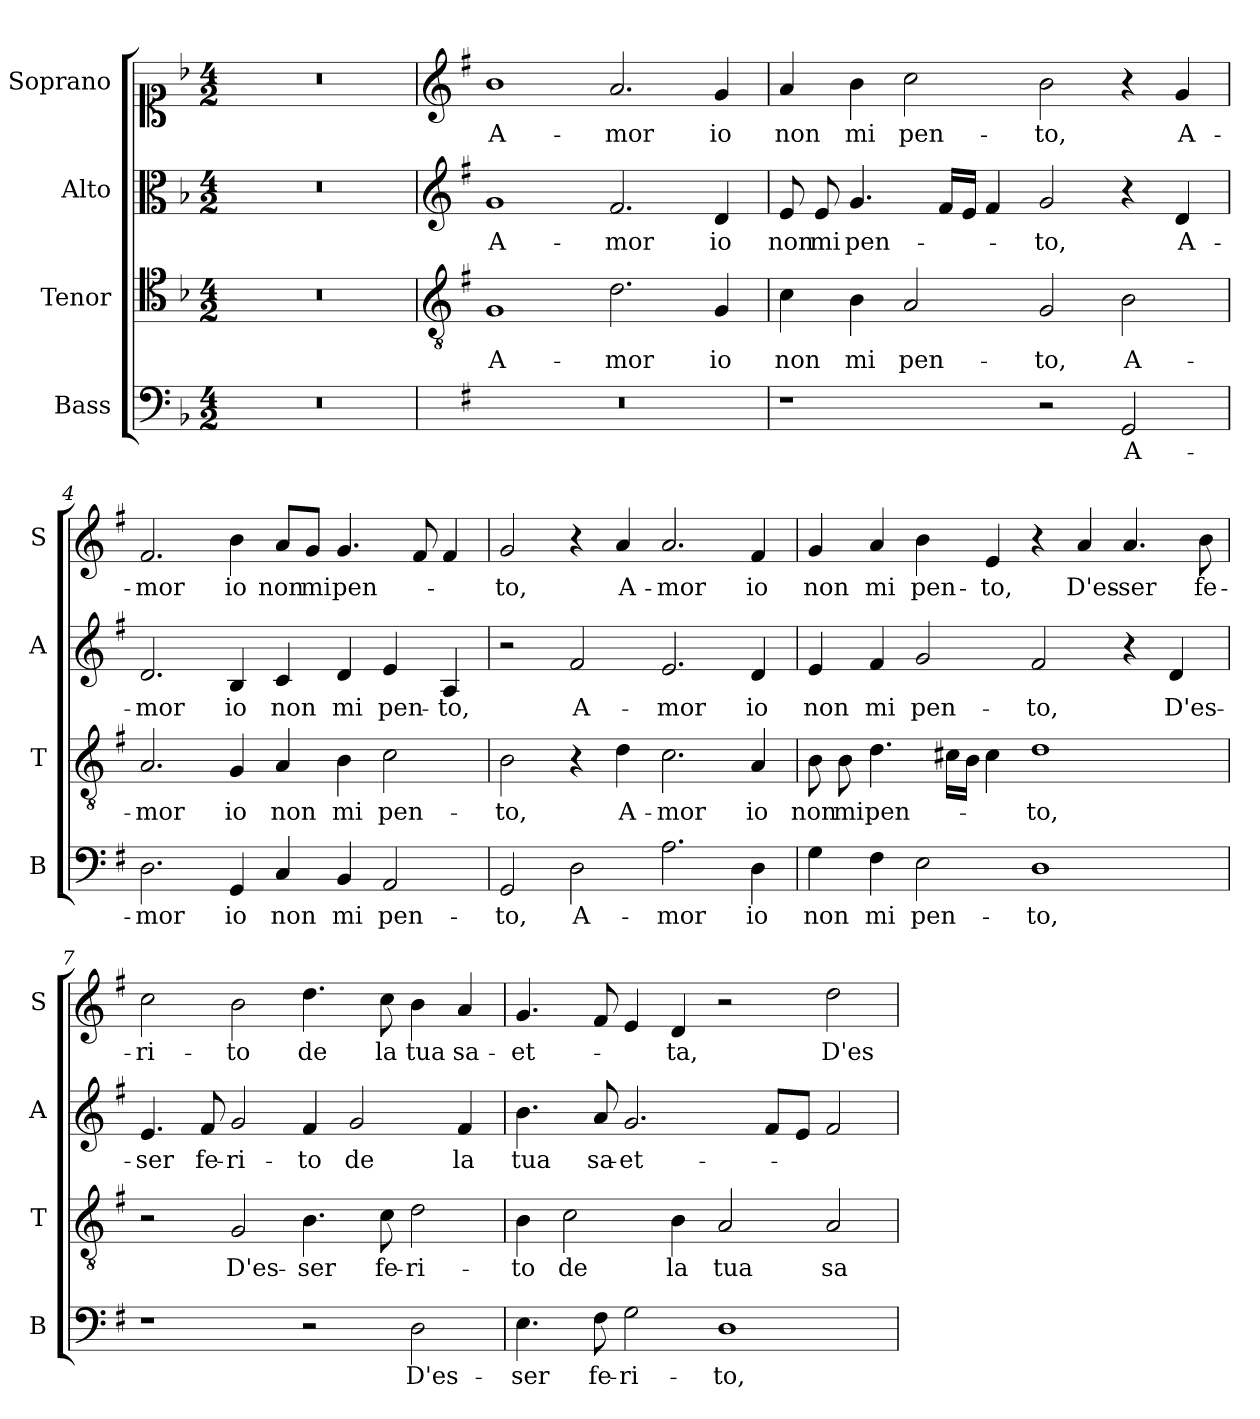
**kern	**text	**kern	**text	**kern	**text	**kern	**text
*part4	*part4	*part3	*part3	*part2	*part2	*part1	*part1
*staff4	*staff4	*staff3	*staff3	*staff2	*staff2	*staff1	*staff1
*I"Bass	*	*I"Tenor	*	*I"Alto	*	*I"Soprano	*
*I'B	*	*I'T	*	*I'A	*	*I'S	*
*clefF4	*	*clefC4	*	*clefC3	*	*clefC1	*
*k[b-]	*	*k[b-]	*	*k[b-]	*	*k[b-]	*
*F:	*	*F:	*	*F:	*	*F:	*
*M4/2	*	*M4/2	*	*M4/2	*	*M4/2	*
=1	=1	=1	=1	=1	=1	=1	=1
0r	.	0r	.	0r	.	0r	.
=2	=2	=2	=2	=2	=2	=2	=2
*	*	*clefGv2	*	*clefG2	*	*clefG2	*
*k[f#]	*	*k[f#]	*	*k[f#]	*	*k[f#]	*
*G:	*	*G:	*	*G:	*	*G:	*
!	!	!	!LO:LY:b	!	!LO:LY:b	!	!LO:LY:b
0r	.	1G	A-	1g	A-	1b	A-
!	!	!	!LO:LY:b	!	!LO:LY:b	!	!LO:LY:b
.	.	2.d\	-mor	2.f#/	-mor	2.a/	-mor
!	!	!	!LO:LY:b	!	!LO:LY:b	!	!LO:LY:b
.	.	4G/	io	4d/	io	4g/	io
=3	=3	=3	=3	=3	=3	=3	=3
!	!	!	!LO:LY:b	!	!LO:LY:b	!	!LO:LY:b
1r	.	4c\	non	8e/	non	4a/	non
!	!	!	!	!	!LO:LY:b	!	!
.	.	.	.	8e/	mi	.	.
!	!	!	!LO:LY:b	!	!LO:LY:b	!	!LO:LY:b
.	.	4B\	mi	4.g/	pen-	4b\	mi
!	!	!	!LO:LY:b	!	!	!	!LO:LY:b
.	.	2A/	pen-	.	.	2cc\	pen-
.	.	.	.	16f#/LL	.	.	.
.	.	.	.	16e/JJ	.	.	.
.	.	.	.	4f#/	.	.	.
!	!	!	!LO:LY:b	!	!LO:LY:b	!	!LO:LY:b
2r	.	2G/	-to,	2g/	-to,	2b\	-to,
!	!LO:LY:b	!	!LO:LY:b	!	!	!	!
2GG/	A-	2B\	A-	4r	.	4r	.
!	!	!	!	!	!LO:LY:b	!	!LO:LY:b
.	.	.	.	4d/	A-	4g/	A-
!!LO:LB:g=z
=4	=4	=4	=4	=4	=4	=4	=4
!	!LO:LY:b	!	!LO:LY:b	!	!LO:LY:b	!	!LO:LY:b
2.D\	-mor	2.A/	-mor	2.d/	-mor	2.f#/	-mor
!	!LO:LY:b	!	!LO:LY:b	!	!LO:LY:b	!	!LO:LY:b
4GG/	io	4G/	io	4B/	io	4b\	io
!	!LO:LY:b	!	!LO:LY:b	!	!LO:LY:b	!	!LO:LY:b
4C/	non	4A/	non	4c/	non	8a/L	non
!	!	!	!	!	!	!	!LO:LY:b
.	.	.	.	.	.	8g/J	mi
!	!LO:LY:b	!	!LO:LY:b	!	!LO:LY:b	!	!LO:LY:b
4BB/	mi	4B\	mi	4d/	mi	4.g/	pen-
!	!LO:LY:b	!	!LO:LY:b	!	!LO:LY:b	!	!
2AA/	pen-	2c\	pen-	4e/	pen-	.	.
.	.	.	.	.	.	8f#/	.
!	!	!	!	!	!LO:LY:b	!	!
.	.	.	.	4A/	-to,	4f#/	.
=5	=5	=5	=5	=5	=5	=5	=5
!	!LO:LY:b	!	!LO:LY:b	!	!	!	!LO:LY:b
2GG/	-to,	2B\	-to,	2r	.	2g/	-to,
!	!LO:LY:b	!	!	!	!LO:LY:b	!	!
2D\	A-	4r	.	2f#/	A-	4r	.
!	!	!	!LO:LY:b	!	!	!	!LO:LY:b
.	.	4d\	A-	.	.	4a/	A-
!	!LO:LY:b	!	!LO:LY:b	!	!LO:LY:b	!	!LO:LY:b
2.A\	-mor	2.c\	-mor	2.e/	-mor	2.a/	-mor
!	!LO:LY:b	!	!LO:LY:b	!	!LO:LY:b	!	!LO:LY:b
4D\	io	4A/	io	4d/	io	4f#/	io
=6	=6	=6	=6	=6	=6	=6	=6
!	!LO:LY:b	!	!LO:LY:b	!	!LO:LY:b	!	!LO:LY:b
4G\	non	8B\	non	4e/	non	4g/	non
!	!	!	!LO:LY:b	!	!	!	!
.	.	8B\	mi	.	.	.	.
!	!LO:LY:b	!	!LO:LY:b	!	!LO:LY:b	!	!LO:LY:b
4F#\	mi	4.d\	pen-	4f#/	mi	4a/	mi
!	!LO:LY:b	!	!	!	!LO:LY:b	!	!LO:LY:b
2E\	pen-	.	.	2g/	pen-	4b\	pen-
.	.	16c#X\LL	.	.	.	.	.
.	.	16B\JJ	.	.	.	.	.
!	!	!	!	!	!	!	!LO:LY:b
.	.	4c#\	.	.	.	4e/	-to,
!	!LO:LY:b	!	!LO:LY:b	!	!LO:LY:b	!	!
1D	-to,	1d	-to,	2f#/	-to,	4r	.
!	!	!	!	!	!	!	!LO:LY:b
.	.	.	.	.	.	4a/	D'es-
!	!	!	!	!	!	!	!LO:LY:b
.	.	.	.	4r	.	4.a/	-ser
!	!	!	!	!	!LO:LY:b	!	!
.	.	.	.	4d/	D'es-	.	.
!	!	!	!	!	!	!	!LO:LY:b
.	.	.	.	.	.	8b\	fe-
!!LO:PB:g=z
=7	=7	=7	=7	=7	=7	=7	=7
!	!	!	!	!	!LO:LY:b	!	!LO:LY:b
1r	.	2r	.	4.e/	-ser	2cc\	-ri-
!	!	!	!	!	!LO:LY:b	!	!
.	.	.	.	8f#/	fe-	.	.
!	!	!	!LO:LY:b	!	!LO:LY:b	!	!LO:LY:b
.	.	2G/	D'es-	2g/	-ri-	2b\	-to
!	!	!	!LO:LY:b	!	!LO:LY:b	!	!LO:LY:b
2r	.	4.B\	-ser	4f#/	-to	4.dd\	de
!	!	!	!	!	!LO:LY:b	!	!
.	.	.	.	2g/	de	.	.
!	!	!	!LO:LY:b	!	!	!	!LO:LY:b
.	.	8c\	fe-	.	.	8cc\	la
!	!LO:LY:b	!	!LO:LY:b	!	!	!	!LO:LY:b
2D\	D'es-	2d\	-ri-	.	.	4b\	tua
!	!	!	!	!	!LO:LY:b	!	!LO:LY:b
.	.	.	.	4f#/	la	4a/	sa-
=8	=8	=8	=8	=8	=8	=8	=8
!	!LO:LY:b	!	!LO:LY:b	!	!LO:LY:b	!	!LO:LY:b
4.E\	-ser	4B\	-to	4.b\	tua	4.g/	-et-
!	!	!	!LO:LY:b	!	!	!	!
.	.	2c\	de	.	.	.	.
!	!LO:LY:b	!	!	!	!LO:LY:b	!	!
8F#\	fe-	.	.	8a/	sa-	8f#/	.
!	!LO:LY:b	!	!	!	!LO:LY:b	!	!
2G\	-ri-	.	.	2.g/	-et-	4e/	.
!	!	!	!LO:LY:b	!	!	!	!LO:LY:b
.	.	4B\	la	.	.	4d/	-ta,
!	!LO:LY:b	!	!LO:LY:b	!	!	!	!
1D	-to,	2A/	tua	.	.	2r	.
.	.	.	.	8f#/L	.	.	.
.	.	.	.	8e/J	.	.	.
!	!	!	!LO:LY:b	!	!	!	!LO:LY:b
.	.	2A/	sa-	2f#/	.	2dd\	D'es-
=	=	=	=	=	=	=	=
*-	*-	*-	*-	*-	*-	*-	*-
